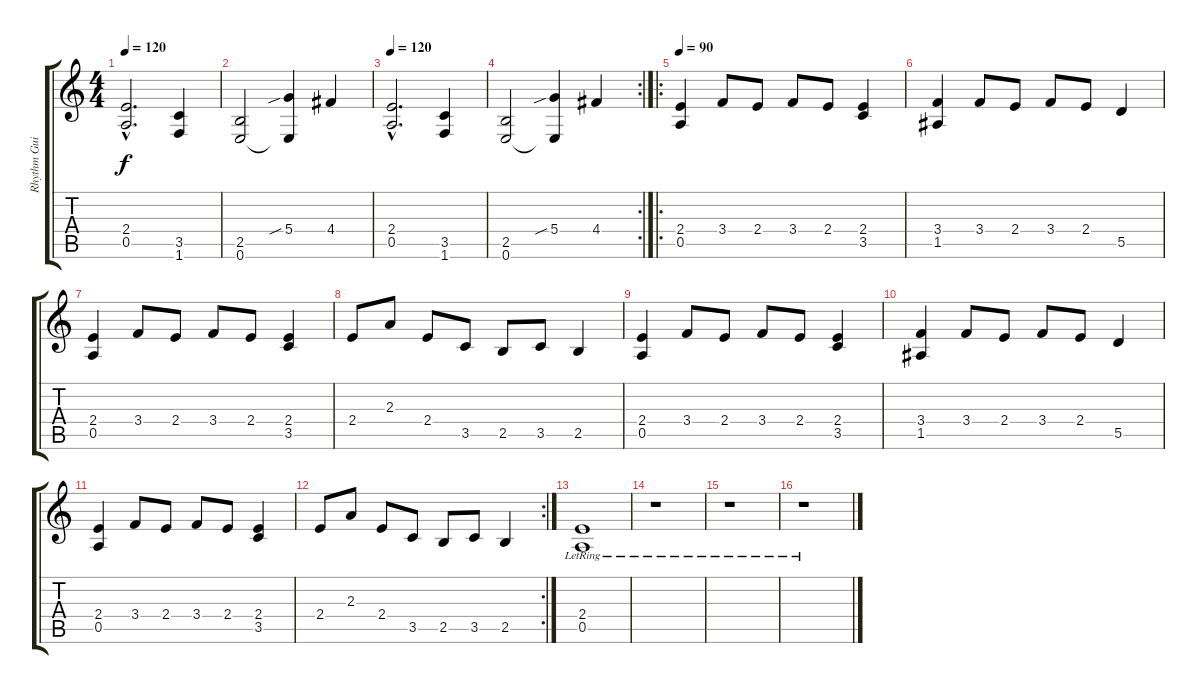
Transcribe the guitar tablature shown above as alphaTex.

\track ("Rhythm Guitar" "Rhythm Gui") {instrument distortionguitar}
\staff {score tabs}
\tuning (E4 B3 G3 D3 A2 E2) {hide}
\ts (4 4)
\tempo 120
\clef g2
\ks c
(2.4{hac} 0.5{hac}).2{d dy f} (3.5 1.6).4 |
(2.5 0.6).2 (5.4{sib} 0.6{t}).4 4.4.4 |
\tempo 120
(2.4{hac} 0.5{hac}).2{d} (3.5 1.6).4 |
\rc 2
(2.5 0.6).2 (5.4{sib} 0.6{t}).4 4.4.4 |
\ro
\tempo 90
(2.4 0.5).4 3.4.8 2.4.8 3.4.8 2.4.8 (2.4 3.5).4 |
(3.4 1.5).4 3.4.8 2.4.8 3.4.8 2.4.8 5.5.4 |
(2.4 0.5).4 3.4.8 2.4.8 3.4.8 2.4.8 (2.4 3.5).4 |
2.4.8 2.3.8 2.4.8 3.5.8 2.5.8 3.5.8 2.5.4 |
(2.4 0.5).4 3.4.8 2.4.8 3.4.8 2.4.8 (2.4 3.5).4 |
(3.4 1.5).4 3.4.8 2.4.8 3.4.8 2.4.8 5.5.4 |
(2.4 0.5).4 3.4.8 2.4.8 3.4.8 2.4.8 (2.4 3.5).4 |
\rc 2
2.4.8 2.3.8 2.4.8 3.5.8 2.5.8 3.5.8 2.5.4 |
(2.4{lr} 0.5).1 |
r.1 |
r.1 |
r.1
